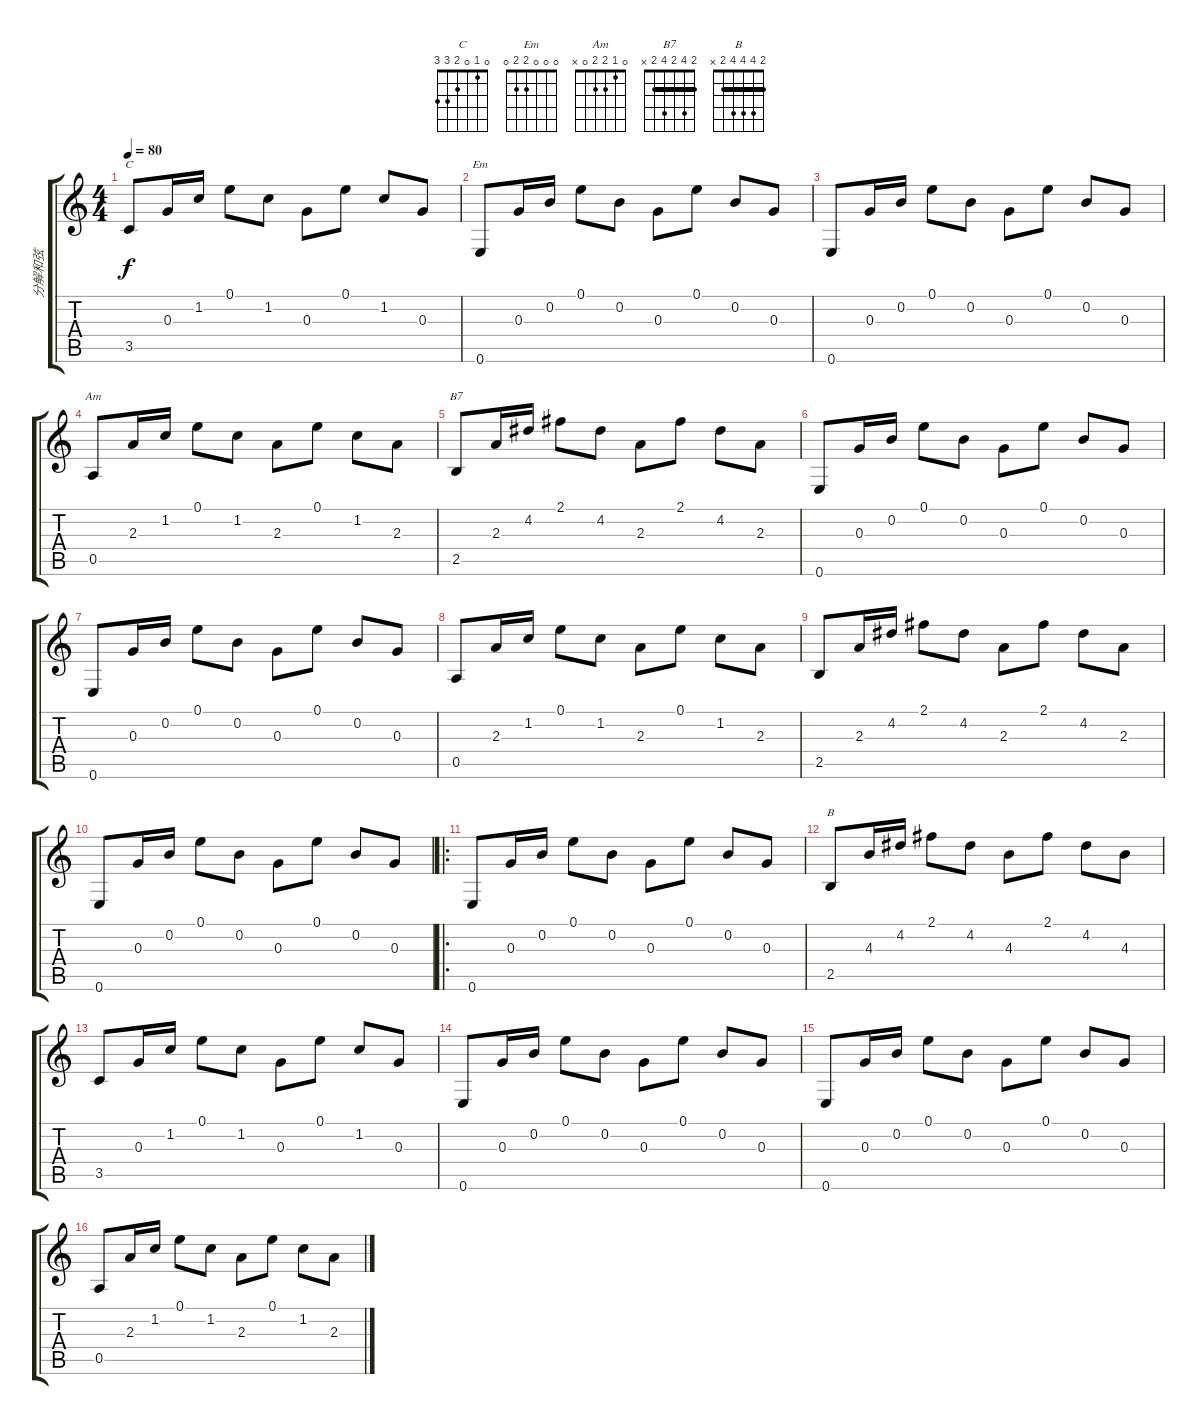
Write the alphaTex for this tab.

\track ("分解和弦" "分解和弦") {instrument electricguitarclean}
\staff {score tabs}
\tuning (E4 B3 G3 D3 A2 E2) {hide}
\chord ("C" 0 1 0 2 3 3)
\chord ("Em" 0 0 0 2 2 0)
\chord ("Am" 0 1 2 2 0 x)
\chord ("B7" 2 4 2 4 2 x) {barre 2}
\chord ("B" 2 4 4 4 2 x) {barre 2}
\ts (4 4)
\tempo 80
\clef g2
\ks c
3.5.8{ch "C" dy f} 0.3.16 1.2.16 0.1.8 1.2.8 0.3.8 0.1.8 1.2.8 0.3.8 |
0.6.8{ch "Em"} 0.3.16 0.2.16 0.1.8 0.2.8 0.3.8 0.1.8 0.2.8 0.3.8 |
0.6.8 0.3.16 0.2.16 0.1.8 0.2.8 0.3.8 0.1.8 0.2.8 0.3.8 |
0.5.8{ch "Am"} 2.3.16 1.2.16 0.1.8 1.2.8 2.3.8 0.1.8 1.2.8 2.3.8 |
2.5.8{ch "B7"} 2.3.16 4.2.16 2.1.8 4.2.8 2.3.8 2.1.8 4.2.8 2.3.8 |
0.6.8 0.3.16 0.2.16 0.1.8 0.2.8 0.3.8 0.1.8 0.2.8 0.3.8 |
0.6.8 0.3.16 0.2.16 0.1.8 0.2.8 0.3.8 0.1.8 0.2.8 0.3.8 |
0.5.8 2.3.16 1.2.16 0.1.8 1.2.8 2.3.8 0.1.8 1.2.8 2.3.8 |
2.5.8 2.3.16 4.2.16 2.1.8 4.2.8 2.3.8 2.1.8 4.2.8 2.3.8 |
0.6.8 0.3.16 0.2.16 0.1.8 0.2.8 0.3.8 0.1.8 0.2.8 0.3.8 |
\ro
0.6.8 0.3.16 0.2.16 0.1.8 0.2.8 0.3.8 0.1.8 0.2.8 0.3.8 |
2.5.8{ch "B"} 4.3.16 4.2.16 2.1.8 4.2.8 4.3.8 2.1.8 4.2.8 4.3.8 |
3.5.8 0.3.16 1.2.16 0.1.8 1.2.8 0.3.8 0.1.8 1.2.8 0.3.8 |
0.6.8 0.3.16 0.2.16 0.1.8 0.2.8 0.3.8 0.1.8 0.2.8 0.3.8 |
0.6.8 0.3.16 0.2.16 0.1.8 0.2.8 0.3.8 0.1.8 0.2.8 0.3.8 |
0.5.8 2.3.16 1.2.16 0.1.8 1.2.8 2.3.8 0.1.8 1.2.8 2.3.8
